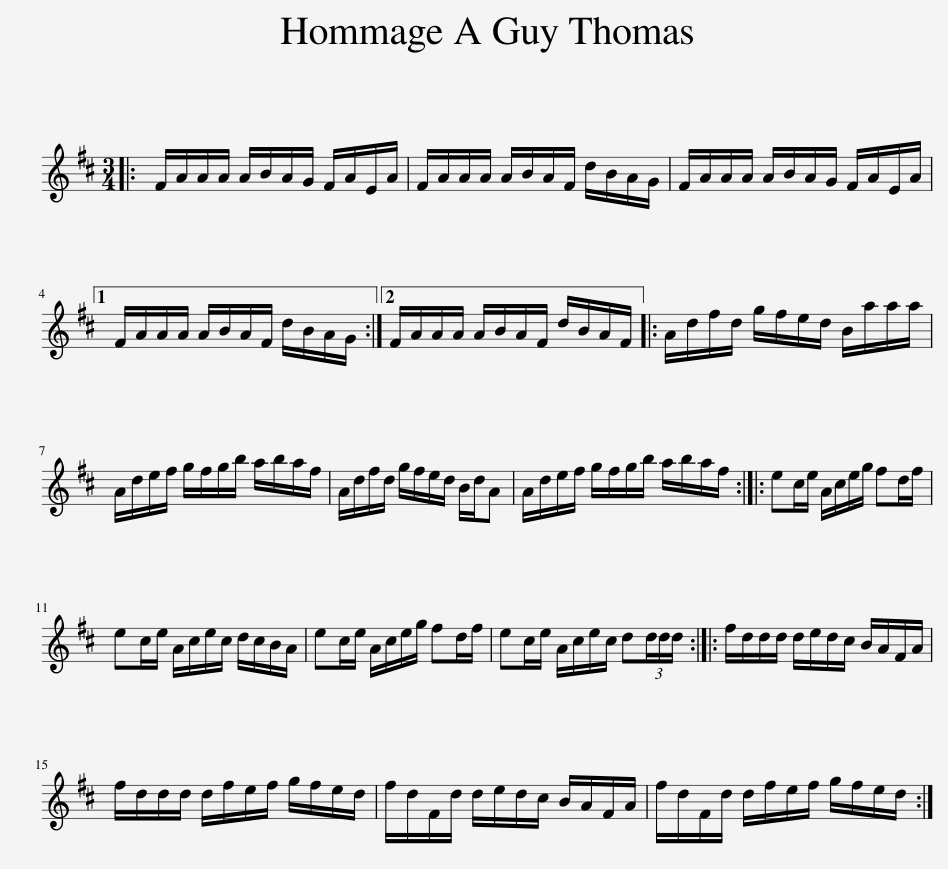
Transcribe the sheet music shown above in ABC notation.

X:1
L:1/8
M:3/4
I:linebreak $
K:D
V:1 treble
V:1
|: F/A/A/A/ A/B/A/G/ F/A/E/A/ | F/A/A/A/ A/B/A/F/ d/B/A/G/ | F/A/A/A/ A/B/A/G/ F/A/E/A/ |1$ F/A/A/A/ A/B/A/F/ d/B/A/G/ :|2 F/A/A/A/ A/B/A/F/ d/B/A/F/ |: %5
 A/d/f/d/ g/f/e/d/ B/a/a/a/ |$ A/d/e/f/ g/f/g/b/ a/b/a/f/ | A/d/f/d/ g/f/e/d/ B/d/A | A/d/e/f/ g/f/g/b/ a/b/a/f/ :: ec/e/ A/c/e/g/ fd/f/ |$ %10
 ec/e/ A/c/e/c/ d/c/B/A/ | ec/e/ A/c/e/g/ fd/f/ | ec/e/ A/c/e/c/ d(3d/d/d/ :: f/d/d/d/ d/e/d/c/ B/A/F/A/ |$ f/d/d/d/ d/f/e/f/ g/f/e/d/ | %15
 f/d/F/d/ d/e/d/c/ B/A/F/A/ | f/d/F/d/ d/f/e/f/ g/f/e/d/ :| %17
